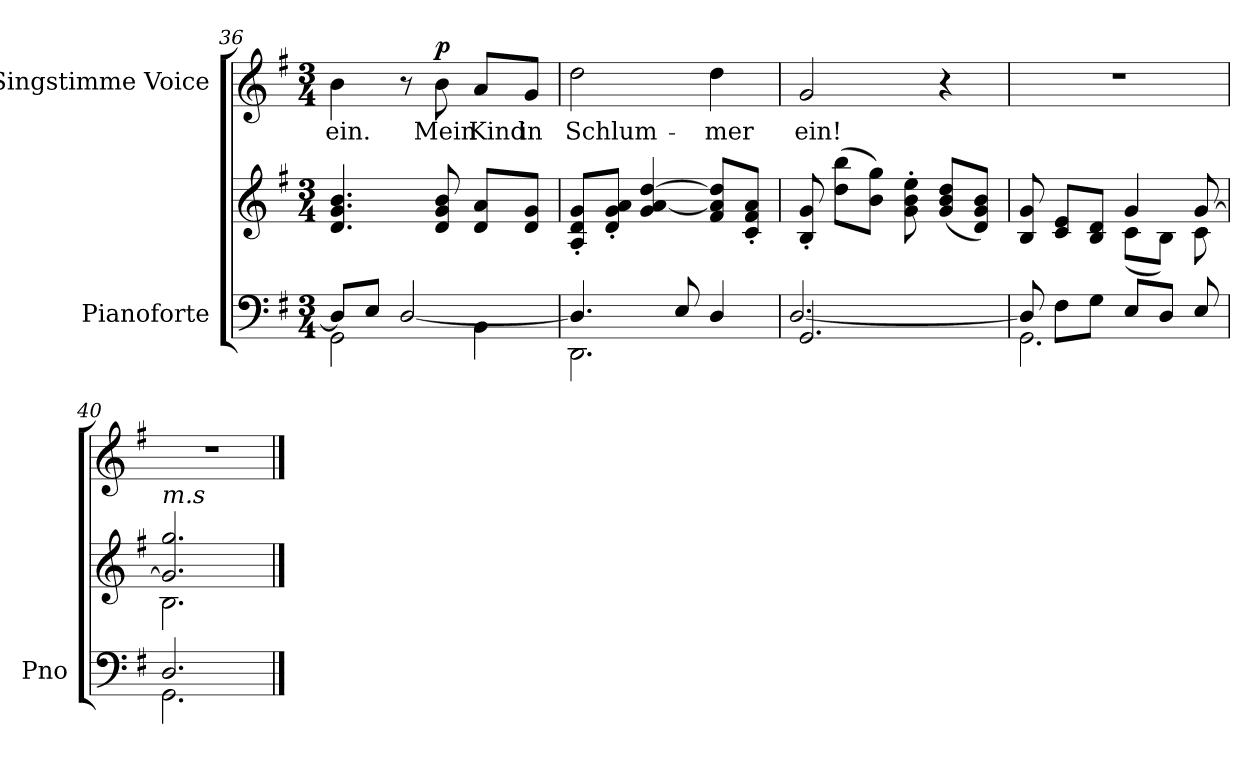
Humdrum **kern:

**kern	**kern	**kern	**text	**dynam
*part2	*part2	*part1	*part1	*part1
*staff3	*staff2	*staff1	*staff1	*staff1
*I"Pianoforte	*	*I"Singstimme Voice	*	*
*I'Pno	*	*	*	*
*clefF4	*clefG2	*clefG2	*	*
*k[f#]	*k[f#]	*k[f#]	*	*
*M3/4	*M3/4	*M3/4	*	*
=36	=36	=36	=36	=36
*^	*	*	*	*
2GG\	8D/L]	4.d/ 4.g/ 4.b/	4b\	ein.	.
.	8E/J	.	.	.	.
.	[2D/	.	8r	.	.
!	!	!	!	!	!LO:DY:a
.	.	8d/ 8g/ 8b/	8b\	Mein	p
4BB\	.	8d/ 8a/L	8a/L	Kind	.
.	.	8d/ 8g/J	8g/J	in	.
=37	=37	=37	=37	=37	=37
2.DD\	4.D/]	8A/' 8d/' 8g/'L	2dd\	Schlum-	.
.	.	8d/' 8g/' 8a/'J	.	.	.
.	.	4g/ [>4a/ [>4dd/	.	.	.
.	8E/	.	.	.	.
.	4D/	8f#/ 8a/] 8dd/]L	4dd\	-mer	.
.	.	8c/'< 8f#/'< 8a/'<J	.	.	.
=38	=38	=38	=38	=38	=38
2.GG/	[2.D/	8B/' 8g/'	2g/	ein!	.
.	.	(8dd\ 8bb\L	.	.	.
.	.	8b\ 8gg\J)	.	.	.
.	.	8g\'< 8b\'< 8ee\'<	.	.	.
.	.	(8g/ 8b/ 8dd/L	4r	.	.
.	.	8d/ 8g/ 8b/J)	.	.	.
=39	=39	=39	=39	=39	=39
*	*	*^	*	*	*
2.GG\	8D/]	8B/ 8g/	4.ryy	2.r	.	.
.	8F#\L	8c/ 8e/L	.	.	.	.
.	8G\J	8B/ 8d/J	.	.	.	.
.	8E/L	4g/	(>8c\L	.	.	.
.	8D/J	.	8B\J)	.	.	.
.	8E/	[8g/	8c\	.	.	.
=40	=40	=40	=40	=40	=40	=40
!	!	!LO:TX:i:t=m.s	!	!	!	!
2.GG\	2.D/	2.g/] 2.gg/	2.B\	2.r	.	.
*v	*v	*	*	*	*	*
*	*v	*v	*	*	*
==	==	==	==	==
*-	*-	*-	*-	*-
